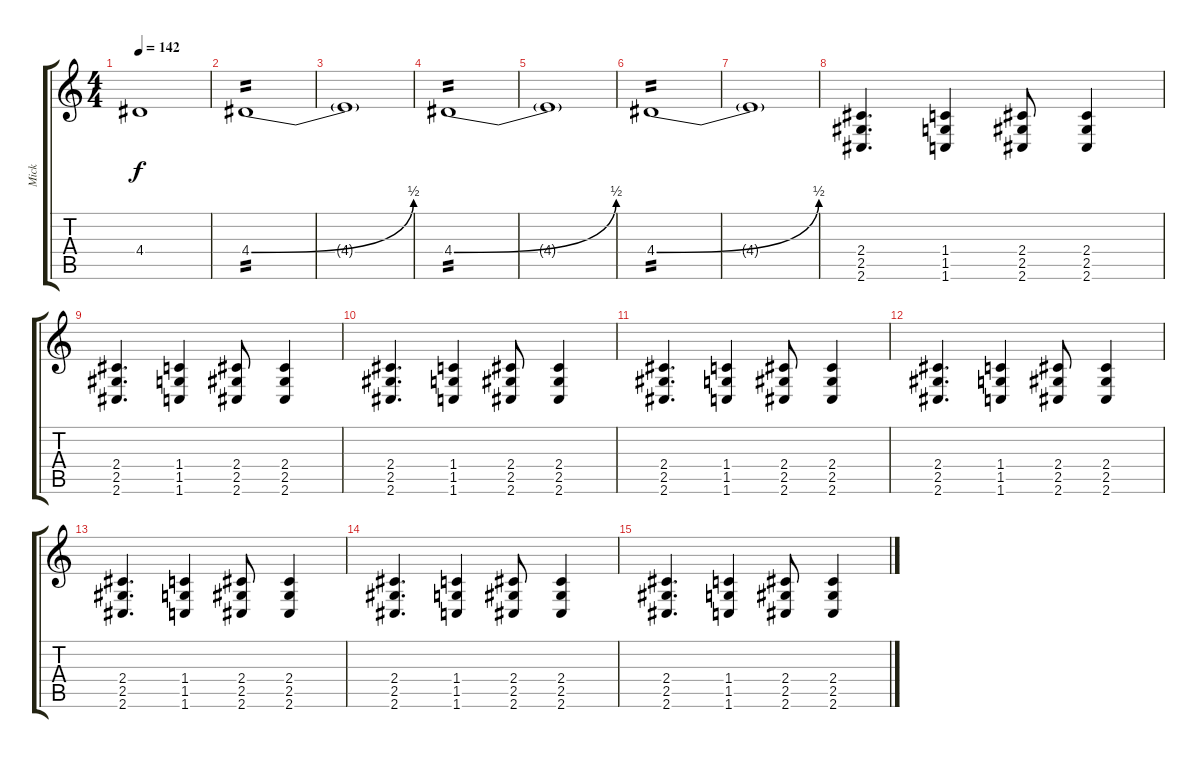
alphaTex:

\track ("Mick" "Mick") {instrument distortionguitar}
\staff {score tabs}
\tuning (B3 Ab3 E3 B2 Gb2 B1) {hide}
\ts (4 4)
\tempo 142
\clef g2
\ks c
4.4{t}.1{dy f} |
4.4{be (bend 0 0 60 2)}.1{tp 2} |
4.4{t}.1 |
4.4{be (bend 0 0 60 2)}.1{tp 2} |
4.4{t}.1 |
4.4{be (bend 0 0 60 2)}.1{tp 2} |
4.4{t}.1 |
(2.4 2.5 2.6).4{d} (1.4 1.5 1.6).4 (2.4 2.5 2.6).8 (2.4 2.5 2.6).4 |
(2.4 2.5 2.6).4{d} (1.4 1.5 1.6).4 (2.4 2.5 2.6).8 (2.4 2.5 2.6).4 |
(2.4 2.5 2.6).4{d} (1.4 1.5 1.6).4 (2.4 2.5 2.6).8 (2.4 2.5 2.6).4 |
(2.4 2.5 2.6).4{d} (1.4 1.5 1.6).4 (2.4 2.5 2.6).8 (2.4 2.5 2.6).4 |
(2.4 2.5 2.6).4{d} (1.4 1.5 1.6).4 (2.4 2.5 2.6).8 (2.4 2.5 2.6).4 |
(2.4 2.5 2.6).4{d} (1.4 1.5 1.6).4 (2.4 2.5 2.6).8 (2.4 2.5 2.6).4 |
(2.4 2.5 2.6).4{d} (1.4 1.5 1.6).4 (2.4 2.5 2.6).8 (2.4 2.5 2.6).4 |
(2.4 2.5 2.6).4{d} (1.4 1.5 1.6).4 (2.4 2.5 2.6).8 (2.4 2.5 2.6).4
